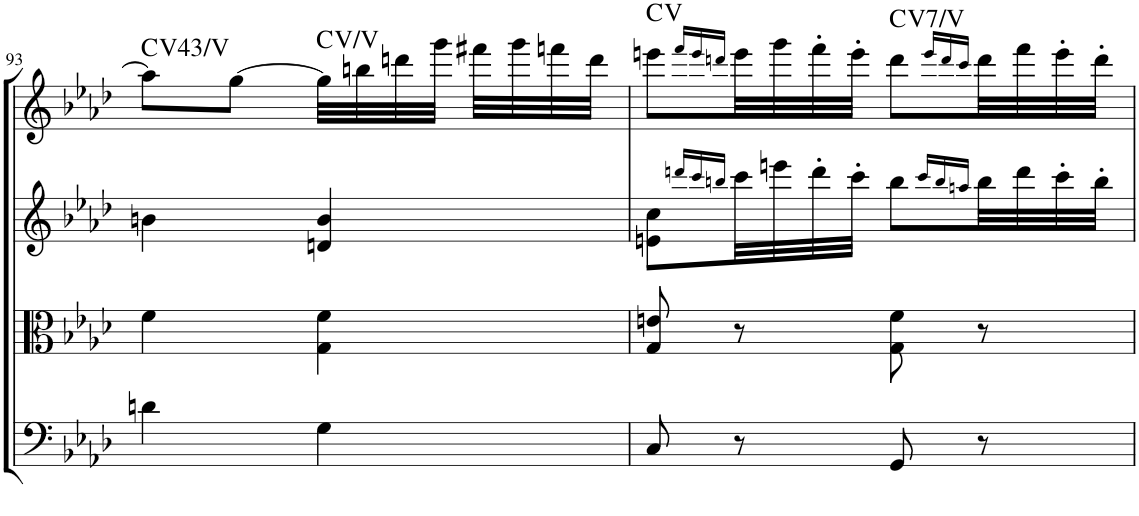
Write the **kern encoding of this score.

**kern	**kern	**kern	**kern	**harte
*part4	*part3	*part2	*part1	*part1
*staff4	*staff3	*staff2	*staff1	*
*I"Cello	*I"Viola	*I"2nd Violin	*I"1st Violin	*
*	*I'Vla	*I'Vln	*I'Vln	*
!!LO:PB:g=z
*clefG2	*clefC3	*clefG2	*clefG2	*
*k[b-e-a-d-]	*k[b-e-a-d-]	*k[b-e-a-d-]	*k[b-e-a-d-]	*
*f:	*f:	*f:	*f:	*
*M2/4	*M2/4	*M2/4	*M2/4	*
=93	=93	=93	=93	=93
!	!	!	!	!LO:H:kt=V
4dn\	4f\	4bn\	8aa-\L]	.
.	.	.	[8gg\J	.
4G\	4G\ 4f\	4dn/ 4b/	32gg\LLL]	C:maj
.	.	.	32bbn\	.
.	.	.	32dddn\	.
.	.	.	32ggg\JJJ	.
.	.	.	32fff#X\LLL	.
.	.	.	32ggg\	.
.	.	.	32fffn\	.
.	.	.	32ddd\JJJ	.
=94	=94	=94	=94	=94
8C/	8G/ 8en/	8en\ 8cc\L	8eeen\L	C:maj
.	.	16qdddn/LL	16qfff/LL	.
.	.	16qccc/	16qeee/	.
.	.	16qbbn/JJ	16qdddn/JJ	.
8r	8r	32ccc\LL	32eee\LL	.
.	.	32eeen\	32ggg\	.
.	.	32ddd'\	32fff'\	.
.	.	32ccc'\JJJ	32eee'\JJJ	.
!	!	!	!	!LO:H:kt=V
8GG/	8G\ 8f\	8bb\L	8ddd\L	.
.	.	16qccc/LL	16qeee/LL	.
.	.	16qbb/	16qddd/	.
.	.	16qaan/JJ	16qccc/JJ	.
8r	8r	32bb\LL	32ddd\LL	.
.	.	32ddd\	32fff\	.
.	.	32ccc'\	32eee'\	.
.	.	32bb'\JJJ	32ddd'\JJJ	.
=	=	=	=	=
*-	*-	*-	*-	*-
